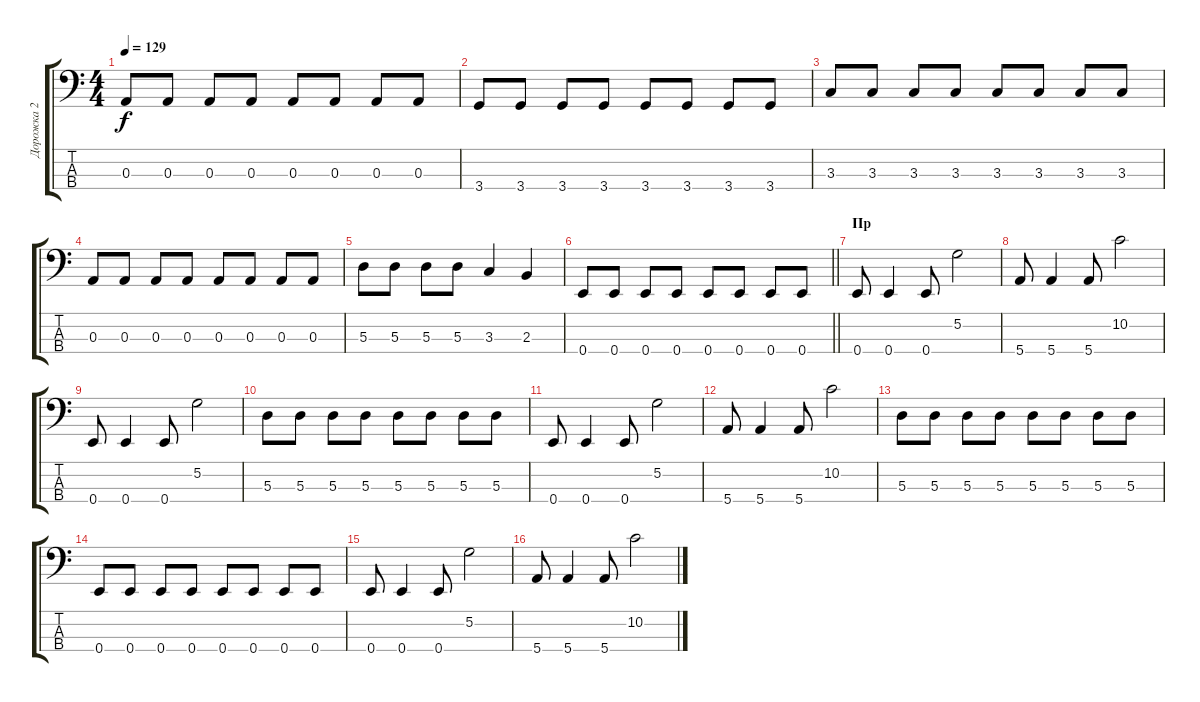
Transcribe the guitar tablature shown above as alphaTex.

\track ("Дорожка 2" "Дорожка 2") {instrument electricbasspick}
\staff {score tabs}
\tuning (G2 D2 A1 E1) {hide}
\ts (4 4)
\tempo 129
\clef f4
\ks c
0.3.8{dy f} 0.3.8 0.3.8 0.3.8 0.3.8 0.3.8 0.3.8 0.3.8 |
3.4.8 3.4.8 3.4.8 3.4.8 3.4.8 3.4.8 3.4.8 3.4.8 |
3.3.8 3.3.8 3.3.8 3.3.8 3.3.8 3.3.8 3.3.8 3.3.8 |
0.3.8 0.3.8 0.3.8 0.3.8 0.3.8 0.3.8 0.3.8 0.3.8 |
5.3.8 5.3.8 5.3.8 5.3.8 3.3.4 2.3.4 |
\barLineRight lightlight
0.4.8 0.4.8 0.4.8 0.4.8 0.4.8 0.4.8 0.4.8 0.4.8 |
\section ("" "Пр")
0.4.8 0.4.4 0.4.8 5.2.2 |
5.4.8 5.4.4 5.4.8 10.2.2 |
0.4.8 0.4.4 0.4.8 5.2.2 |
5.3.8 5.3.8 5.3.8 5.3.8 5.3.8 5.3.8 5.3.8 5.3.8 |
0.4.8 0.4.4 0.4.8 5.2.2 |
5.4.8 5.4.4 5.4.8 10.2.2 |
5.3.8 5.3.8 5.3.8 5.3.8 5.3.8 5.3.8 5.3.8 5.3.8 |
0.4.8 0.4.8 0.4.8 0.4.8 0.4.8 0.4.8 0.4.8 0.4.8 |
0.4.8 0.4.4 0.4.8 5.2.2 |
5.4.8 5.4.4 5.4.8 10.2.2
